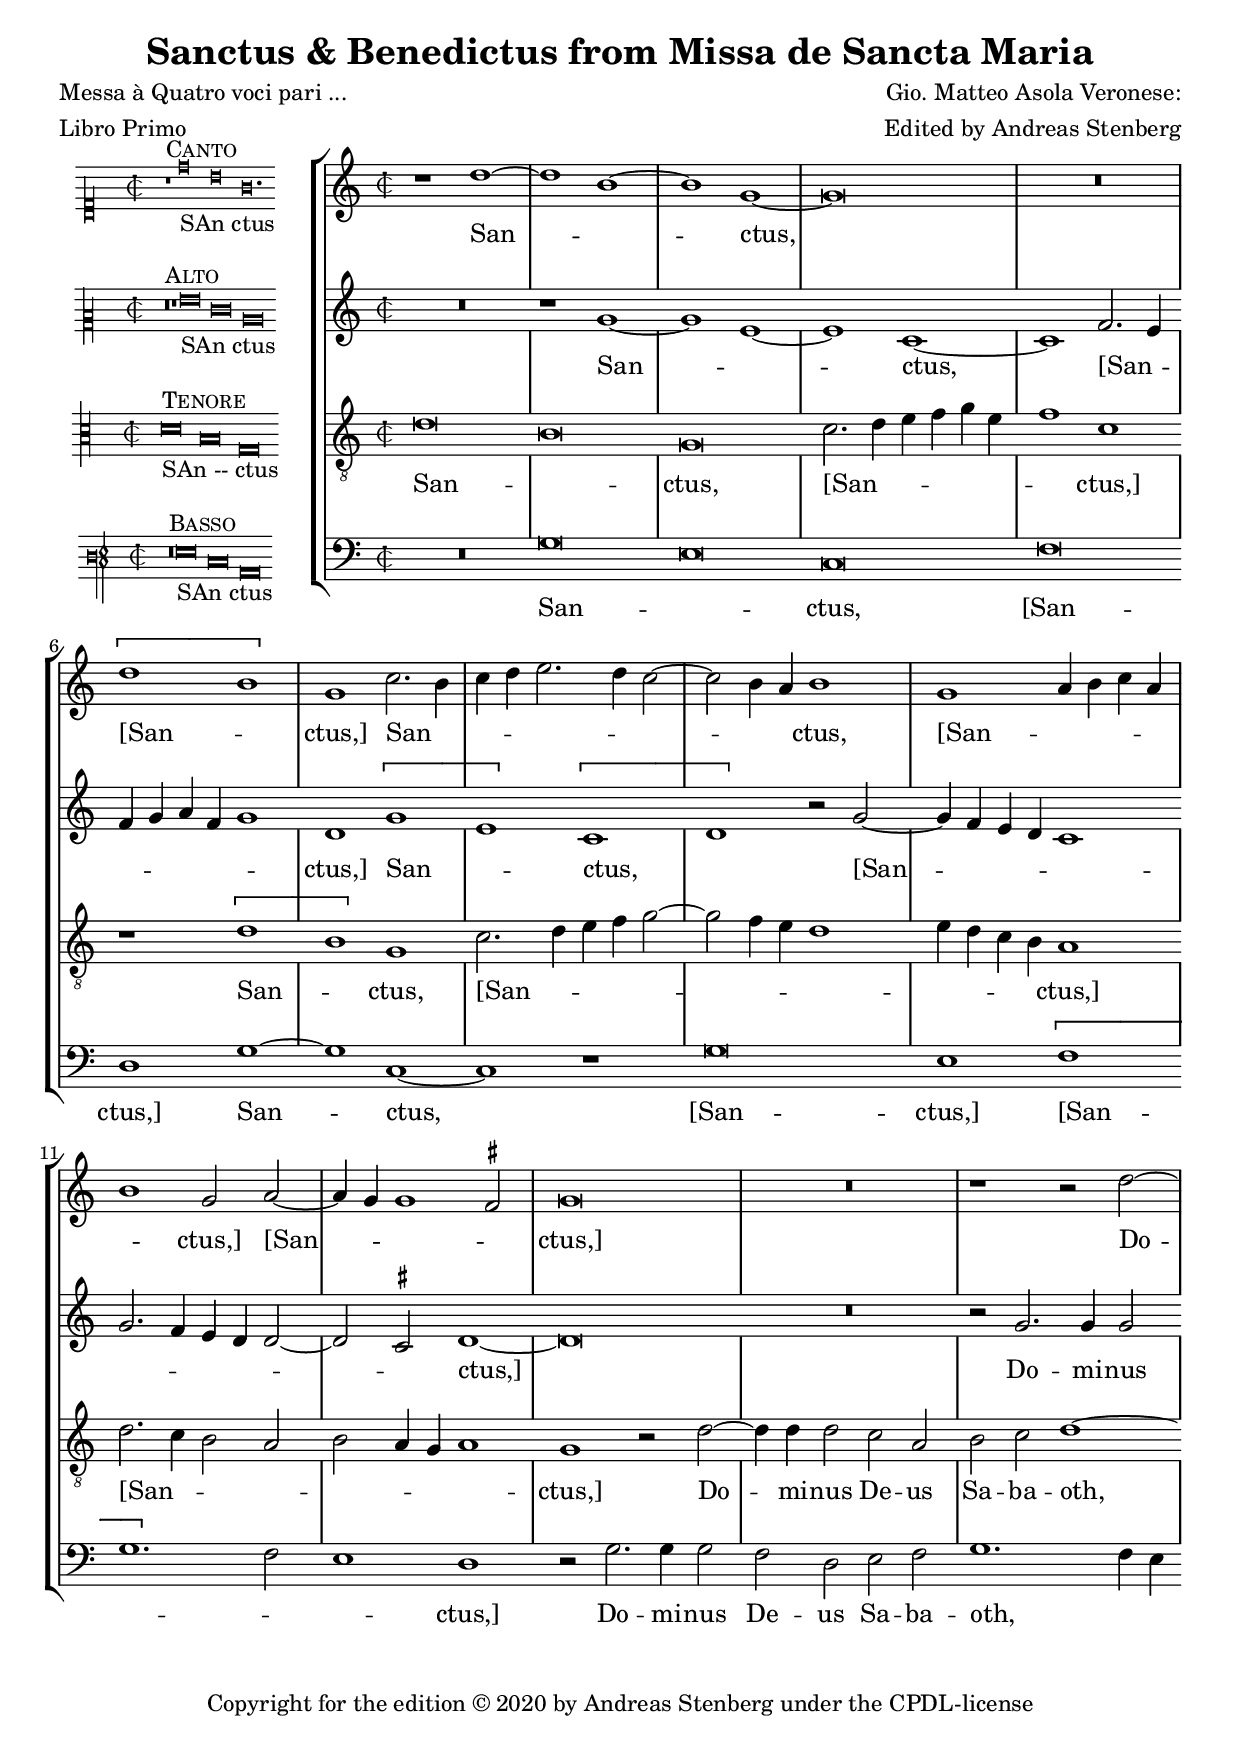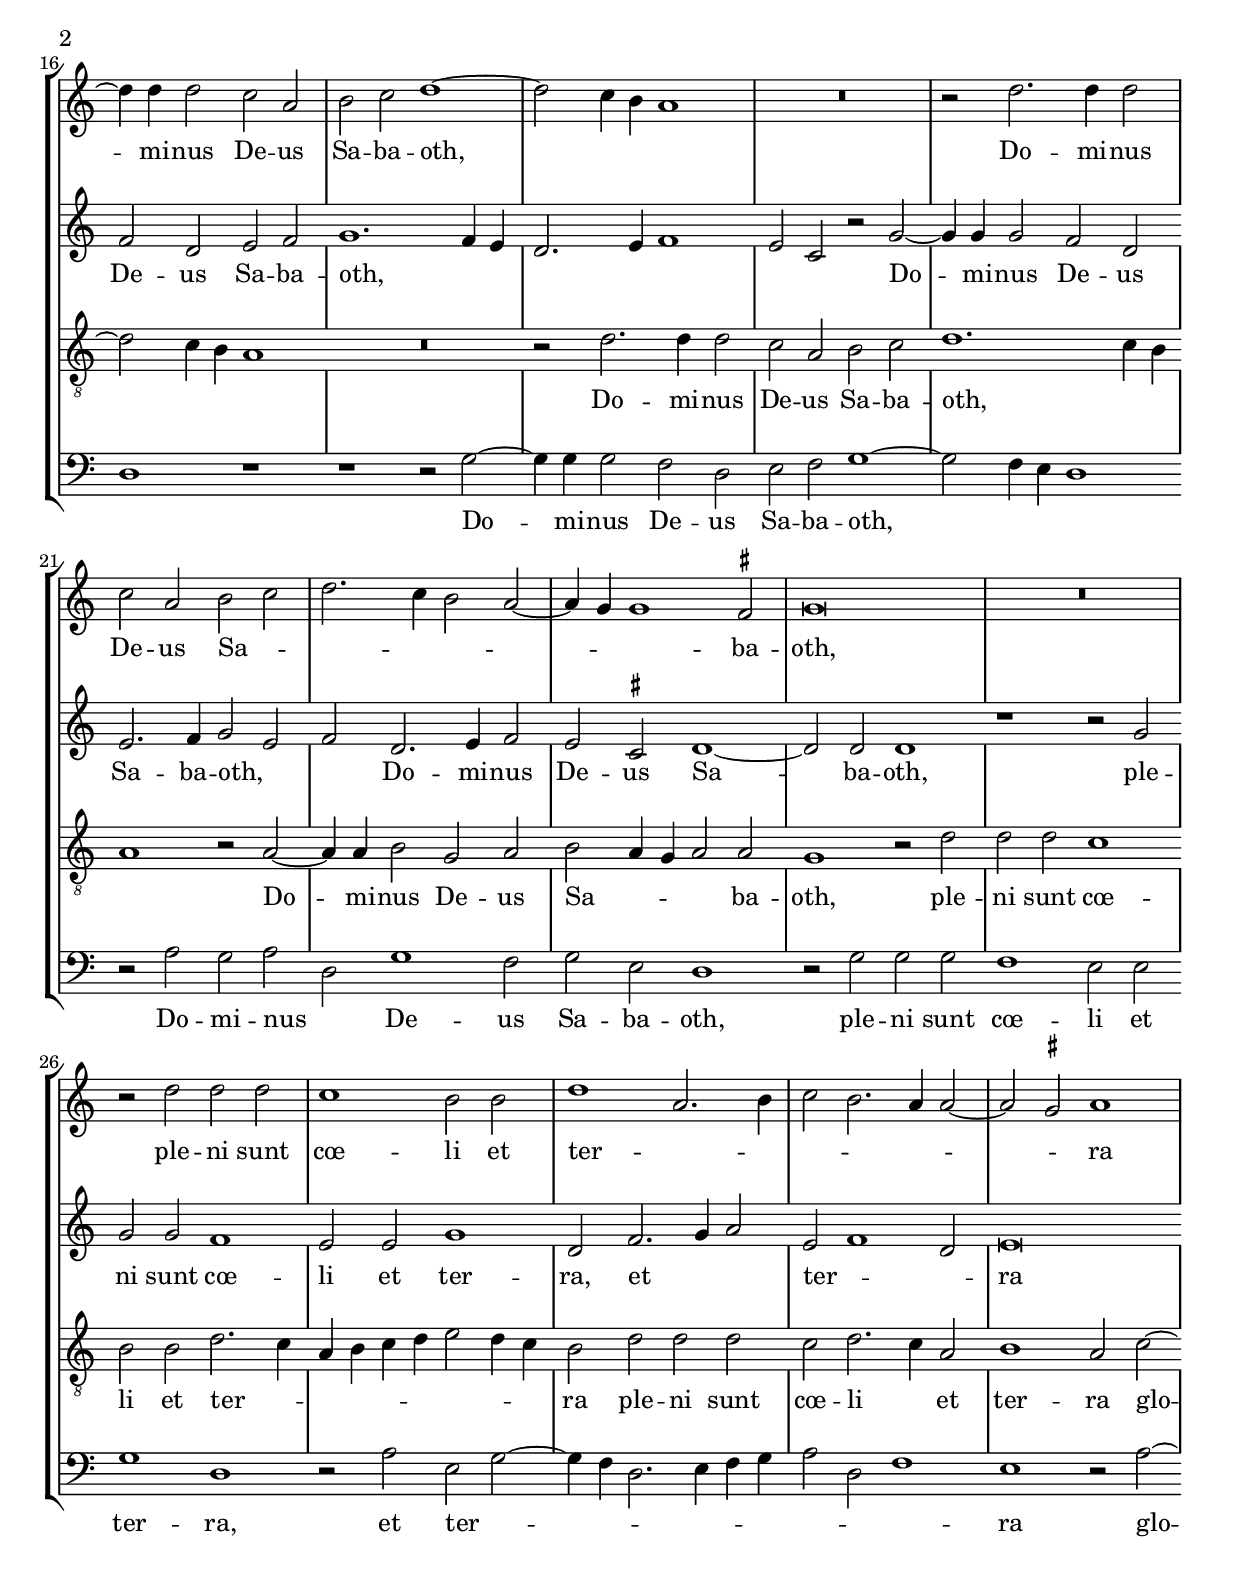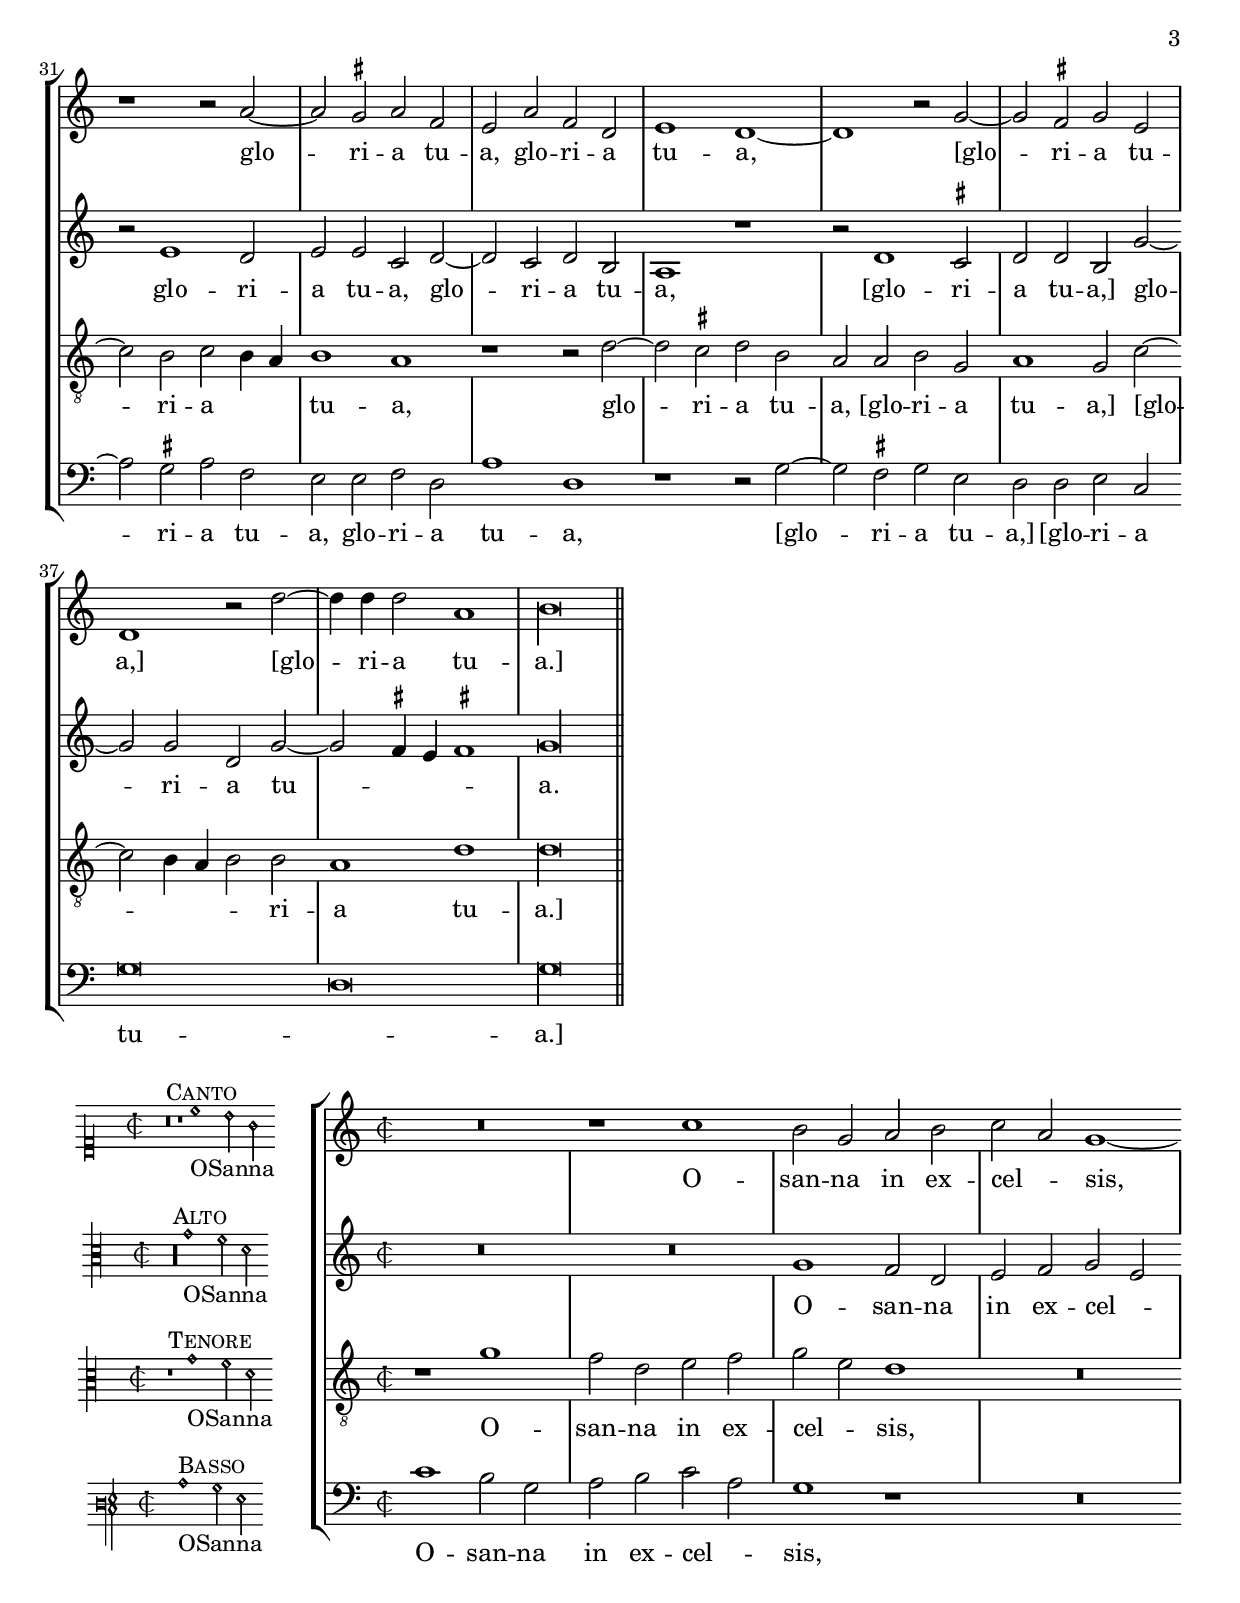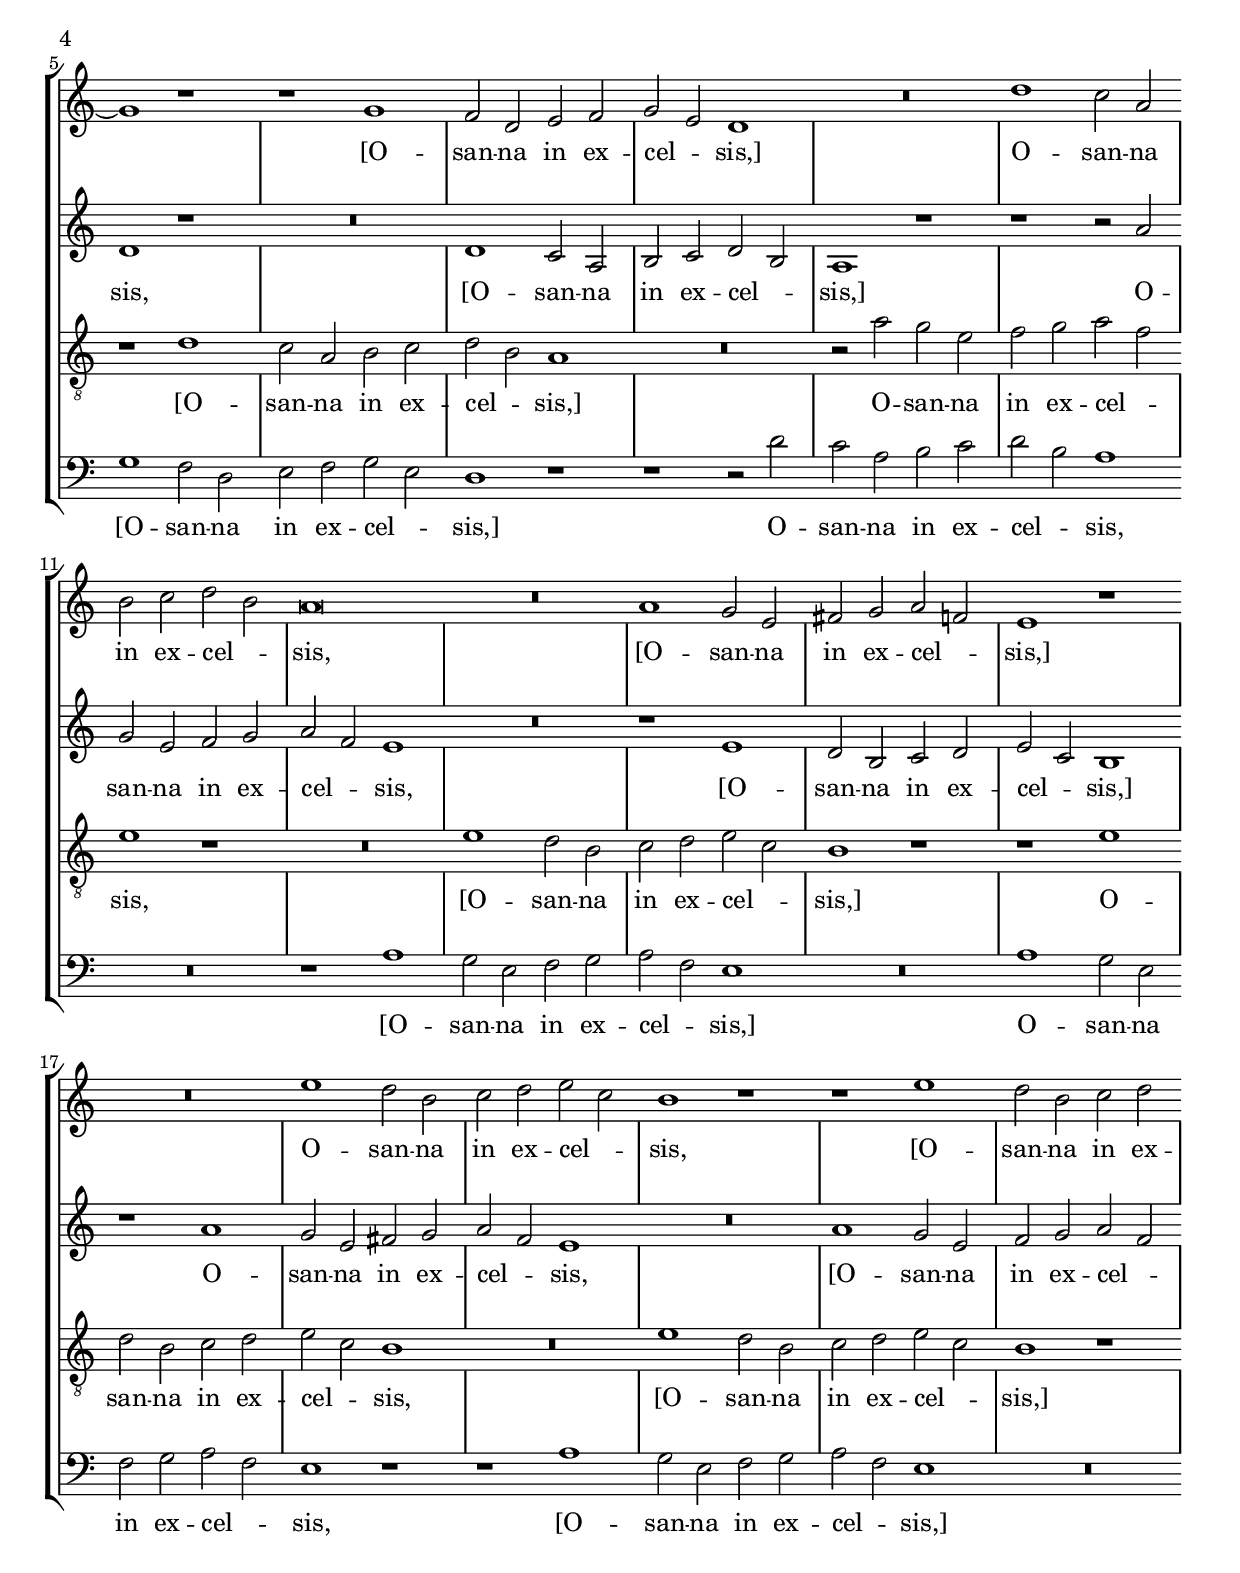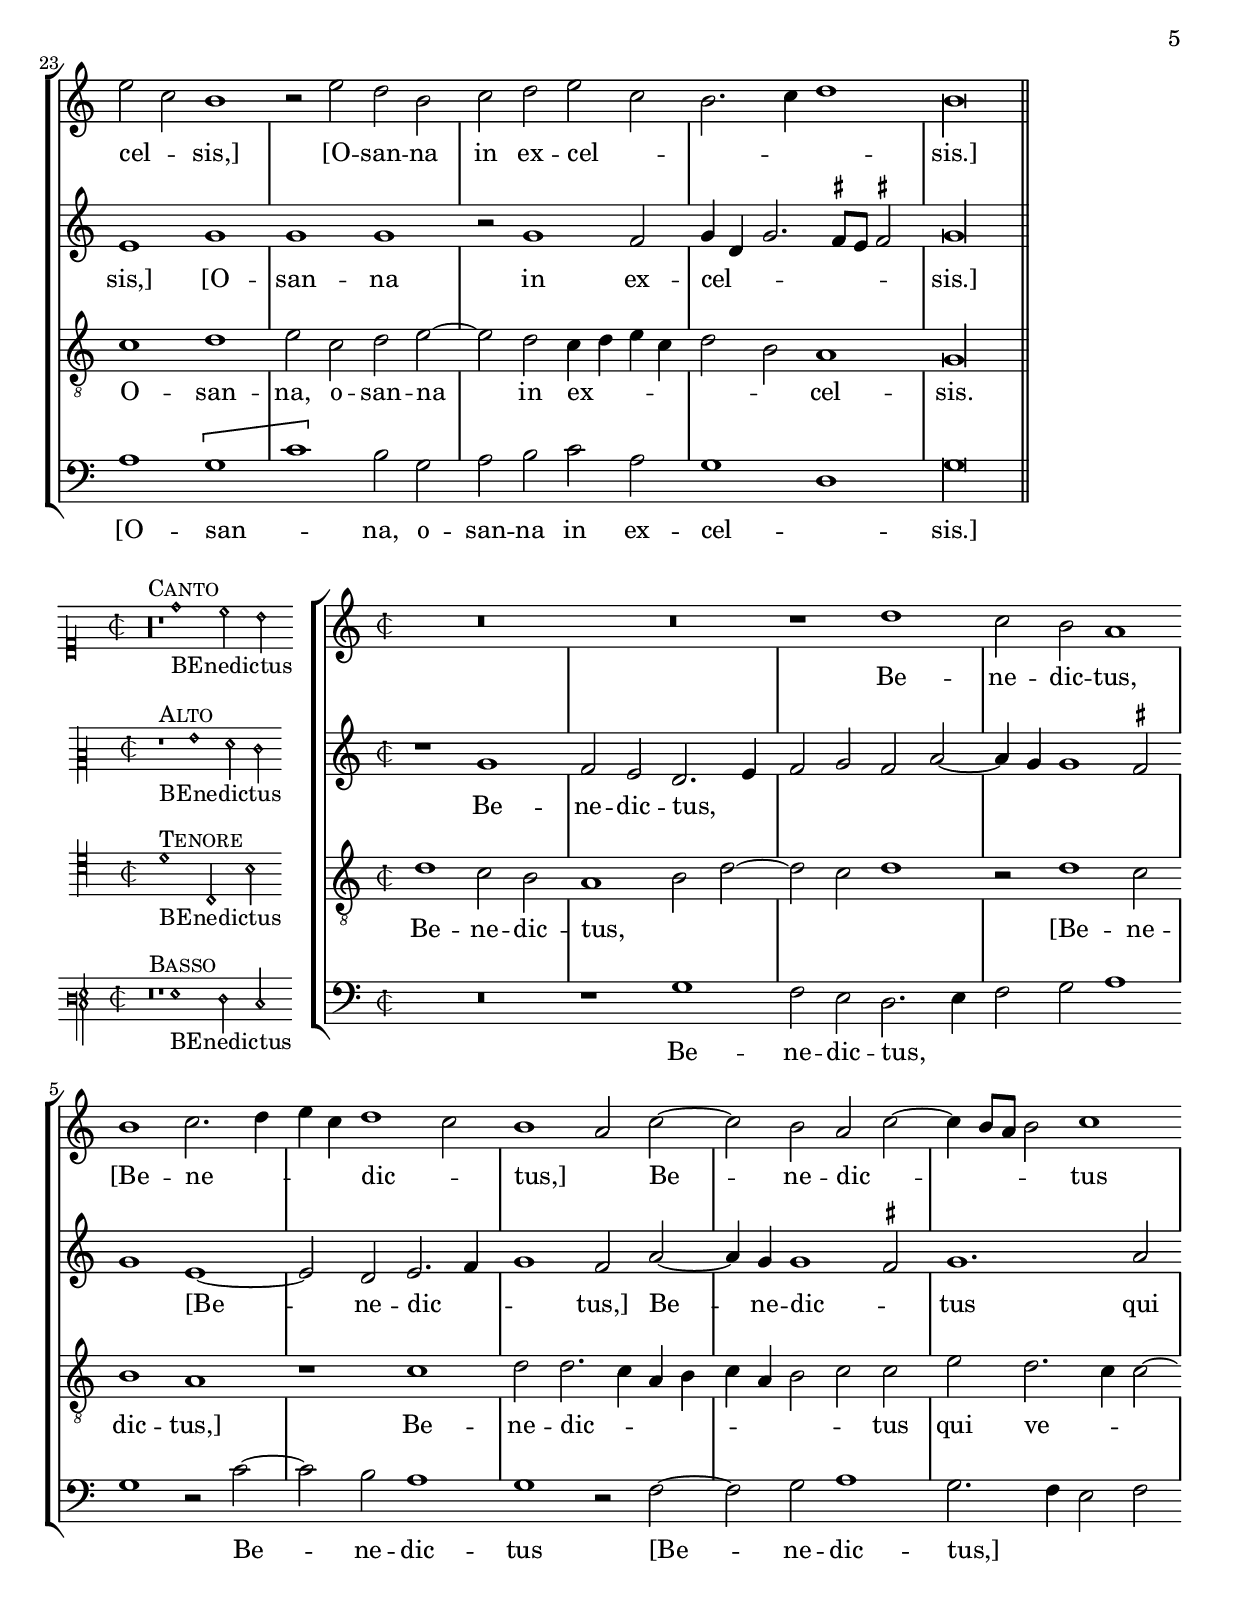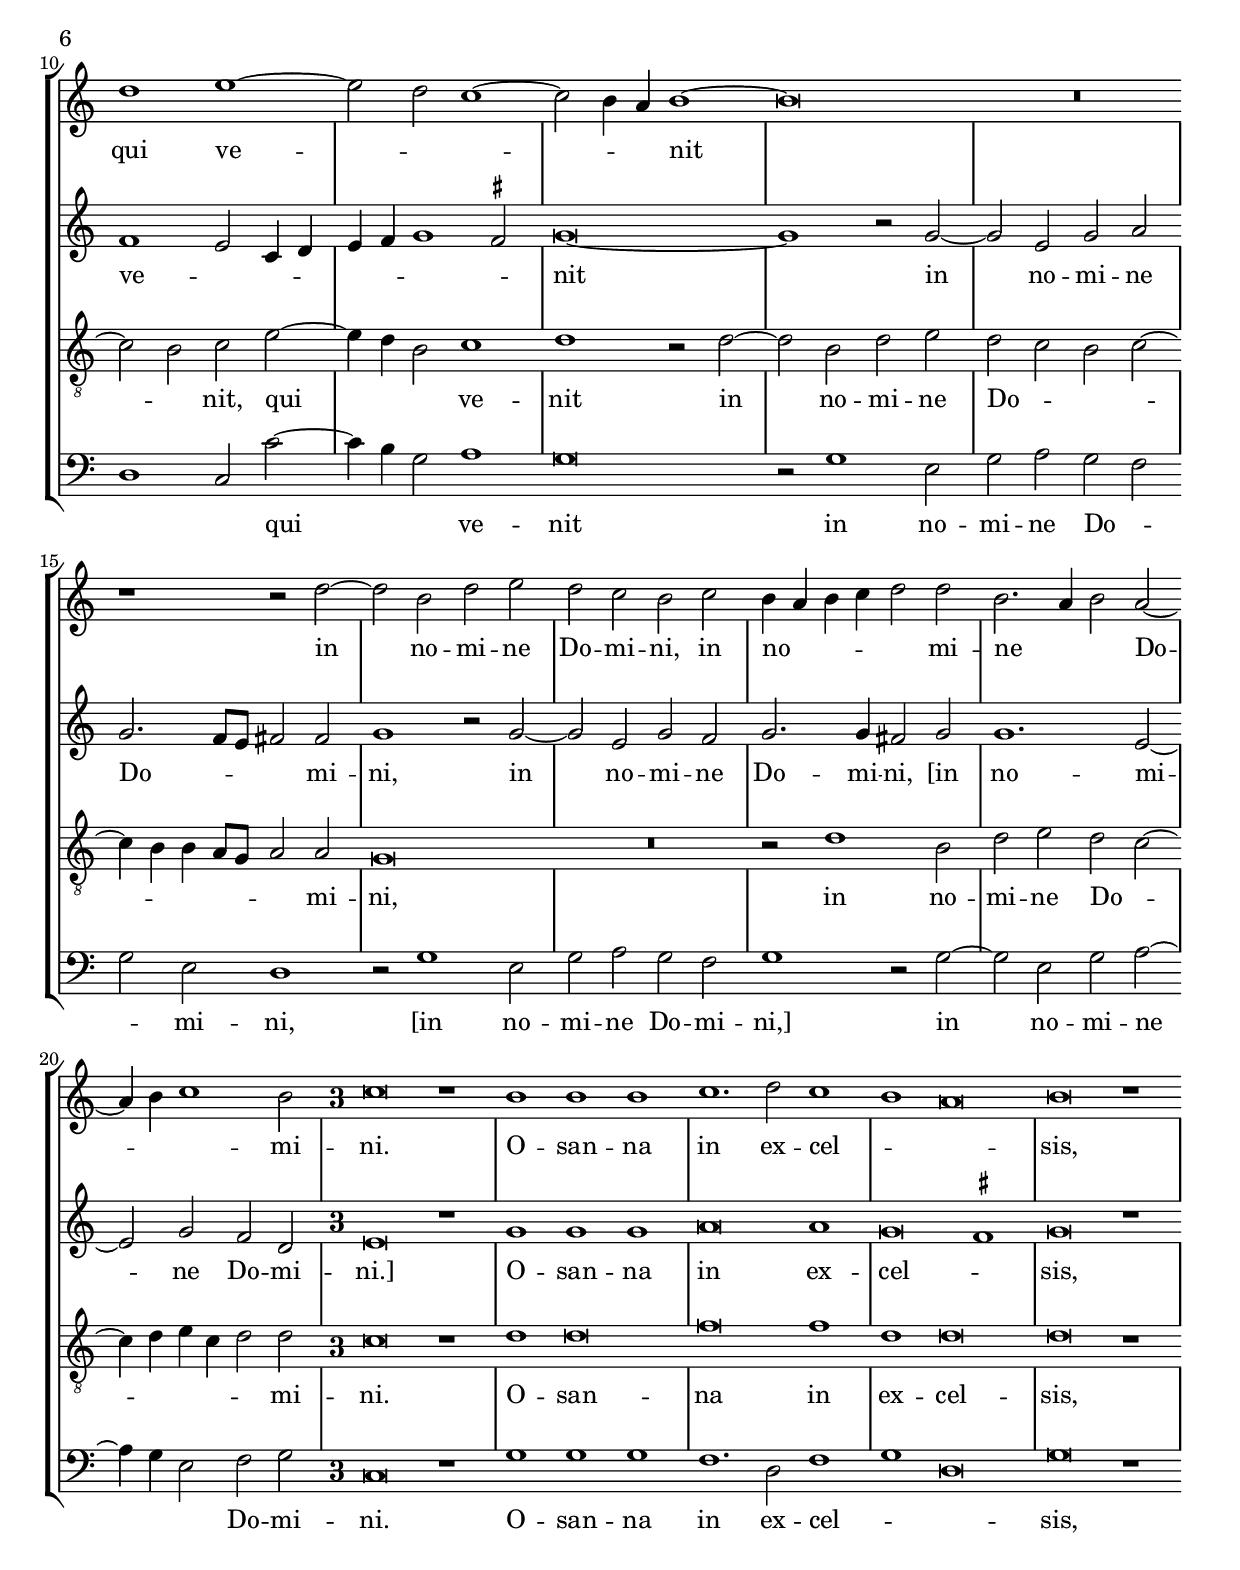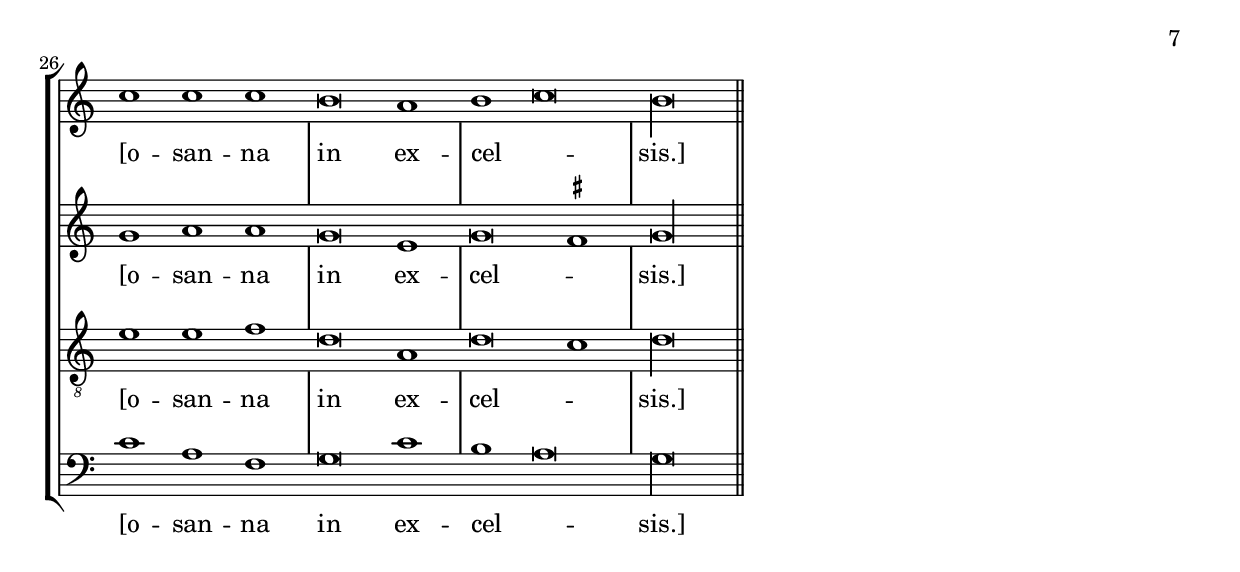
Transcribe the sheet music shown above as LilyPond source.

%%%%%%%%%%%%%%%%%%%%%%%%%%%%%%%%%%%%%%%%%%%%%%%%%%%%%%%%%%%%%%%%%%%%%%%%%%%%%%%%
%%									         %%
%% Copyright of edition © 2020 by Andreas Stenberg using the CPDL-license			  %%
%%										  %%
%% This edition can be fully distributed, duplicated, performed, and recorded 	  %%
%% Any subsequent use of the source files should be under the same thermes	  %%
%%									         %%
%%%%%%%%%%%%%%%%%%%%%%%%%%%%%%%%%%%%%%%%%%%%%%%%%%%%%%%%%%%%%%%%%%%%%%%%%%%%%%%%
\version "2.18.0"
\include "deutsch.ly"
ficta = \once \set suggestAccidentals =##t

%% Comment in or out as needed
\header {
  title = "Sanctus & Benedictus from Missa de Sancta Maria"
  composer = "Gio. Matteo Asola Veronese:"
  poet =  "Messa à Quatro voci pari ..."
  meter = "Libro Primo"
  date = "Venetia 1586"
  arranger = "Edited by Andreas Stenberg"
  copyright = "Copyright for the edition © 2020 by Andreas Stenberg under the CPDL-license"
}

%\chapter "4. Sanctus et Benedictus"
%\section "Sanctus"


global = {
  \override Staff.TimeSignature.style = #'mensural
  \key c \major
}
%% PDF p.31
sopMusic = \relative c'' {

  \set Score.tempoHideNote = ##t
  \tempo 2 = 86
  \time 2/2
  \set Timing.measureLength = #(ly:make-moment 4/2)
%  \override Staff.BarLine.transparent = ##t
  r1 d1~(
  d1 h1~
  h1) g1~
  g\breve
  R\breve
  \[d'1( h1)\]
  g1 c2.( h4
  c4 d4 e2. d4 c2~
  c2 h4 a4) h1
  g1( a4 h4 c4 a4
  h1) g2 a2~(
  a4 g4 				%% end of first line in orig.
  g1 \ficta fis2)
  g\breve
  R\breve
  r1 r2 d'2~
  d4 d4 d2 c2 a2
  h2 c2 d1~(
  d2 c4 h4 a1)
  R\breve
  r2 d2. d4 d2
  c2 a2 h2( c2
  d2. c4 				%% end of second line.
  h2 a2~
  a4 g4 g1) \ficta fis2
  g\breve
  R\breve
  r2 d'2 d2 d2
  c1 h2 h2
  d1( a2. h4
  c2 h2. a4 a2~
  a2 \ficta gis2) a1 %r1					%% end of third line (r1 at end of line propably a typo).
  r1 r2 a2~
  a2 \ficta gis2 a2 f2
  e2 a2 f2 d2
  e1 d1~
  d1 r2 g2~
  g2 \ficta fis2 g2 e2
  d1 r2 d'2~
  d4 d4 d2 a1
  \cadenzaOn
  h\longa
  \revert Staff.BarLine.transparent
  \bar "||"
  \cadenzaOff
}
sopWords = \lyricmode {
  San -- ctus,
  [San -- ctus,]
  San -- ctus,
  [San -- ctus,]
  [San -- ctus,]
  Do -- mi -- nus De -- us Sa -- ba -- oth,
  Do -- mi -- nus De -- us Sa -- ba -- oth,
  ple -- ni sunt cœ -- li et ter -- ra
  glo -- ri -- a tu -- a,
  glo -- ri -- a tu -- a,
  [glo -- ri -- a tu -- a,]
  [glo -- ri -- a tu -- a.]

}
altoMusic = \relative c' {
  \override Staff.BarLine.transparent = ##t
  R\breve
  r1 g'1~(
  g1 e1~
  e1) c1~
  c1 f2.( e4
  f4 g4 a4 f4 g1)
  d1 \[g1(
  e1)\] \[c1(
  d1)\] r2 g2~(
  g4 f4 e4 d4 c1
  g'2. f4 					%% end of first line in orig.
  e4 d4 d2~
  d2 \ficta cis2) d1~
  d\breve
  R\breve
  r2 g2. g4 g2
  f2 d2 e2 f2
  g1.( f4 e4
  d2. e4 f1
  e2 c2) r2 g'2~
  g4 g4 g2 f2 d2				%% end of second line.
  e2. f4 g2( e2
  f2) d2. e4 f2
  e2 \ficta cis2 d1~
  d2 d2 d1
  r1 r2 g2
  g2 g2 f1
  e2 e2 g1
  d2 f2.( g4 a2)					%% end of third line.
  e2( f1 d2)
  e\breve
  r2 e1 d2
  e2 e2 c2 d2~
  d2 c2 d2 h2
  a1 r1
  r2 d1 \ficta cis2
  d2 d2 h2 g'2~
  g2 g2 d2 g2~(
  g2 \ficta fis4 e4  \ficta fis!1)
  g\longa
  \revert Staff.BarLine.transparent
}
%% PDF p.63.
altoWords = \lyricmode {
  San -- ctus,
  [San -- ctus,]
  San -- ctus,
  [San -- ctus,]
  Do -- mi -- nus De -- us Sa -- ba -- oth,
  Do -- mi -- nus De -- us Sa -- ba -- oth,
  Do -- mi -- nus De -- us Sa -- ba -- oth,
  ple -- ni sunt cœ -- li et ter -- ra,
  et ter -- ra
  glo -- ri -- a tu -- a,
  glo -- ri -- a tu -- a,
  [glo -- ri -- a tu -- a,]
  glo -- ri -- a tu -- a.

}
tenorMusic = \relative c' {
  \clef "G_8"
  \override Staff.BarLine.transparent = ##t
  d\breve(
  h\breve)
  g\breve
  c2.( d4 e4 f4 g4 e4
  f1) c1
  r1 \[d1(
  h1)\] g1
  c2.( d4 e4 f4 g2~
  g2 f4 e4 d1
  e4 d4 c4 h4) a1
  d2.( c4 h2 a2						%% end of first line in orig.
  h2 a4 g4 a1)
  g1 r2 d'2~
  d4 d4 d2 c2 a2
  h2 c2 d1~(
  d2 c4 h4 a1)
  R\breve
  r2 d2. d4 d2
  c2 a2 h2 c2
  d1.( c4 h4
  a1) r2 a2~
  a4 a4 h2						%% end of second line
  g2
  a2
  h2( a4 g4 a2) a2
  g1 r2 d'2
  d2 d2 c1
  h2 h2 d2.( c4
  a4 h4 c4 d4 e2 d4 c4)
  h2 d2 d2 d2
  c2 d2.( c4)						%5 end of third line
  a2
  h1 a2 c2~
  c2
  h2 c2( h4 a4)
  h1 a1
  r1 r2 d2~
  d2 \ficta cis2 d2 h2
  a2 a2 h2 g2
  a1 g2 c2~(
  c2 h4 a4 h2) h2
  a1 d1
  \cadenzaOn
  d\longa
  \revert Staff.BarLine.transparent
  \cadenzaOff
}
tenorWords = \lyricmode {
  San -- ctus,
  [San -- ctus,]
  San -- ctus,
  [San -- ctus,]
  [San -- ctus,]
  Do -- mi -- nus De -- us Sa -- ba -- oth,
  Do -- mi -- nus De -- us Sa -- ba -- oth,
  Do -- mi -- nus De -- us Sa -- ba -- oth,
  ple -- ni sunt cœ -- li et ter -- ra
  ple -- ni sunt cœ -- li et ter -- ra
  glo -- ri -- a tu -- a,
  glo -- ri -- a tu -- a,
  [glo -- ri -- a tu -- a,]
  [glo -- ri -- a tu -- a.]

}
bassMusic = \relative c {
  \override Staff.BarLine.transparent = ##t
  R\breve
  g'\breve(
  e\breve)
  c\breve
  f\breve
  d1 g1~
  g1 c,1~
  c1 r1
  g'\breve
  e1 \[f1(
  g1.\] f2
  e1) d1
  r2 g2. g4 g2
  f2 d2 e2 f2				%% end of first line in orig.
  g1.( f4 e4
  d1) r1
  r1 r2 g2~
  g4 g4 g2 f2
  d2
  e2 f2 g1~(
  g2 f4 e4 d1)
  r2 a'2 g2 a2(
  d,2) g1 f2
  g2 e2 d1				%% end of second line.
  r2 g2 g2 g2
  f1 e2 e2
  g1 d1
  r2 a'2 e2( g2~
  g4 f4 d2. e4 f4 g4
  a2 d,2 f1)
  e1 r2 a2~
  a2 \ficta gis2 a2 f2				%% end of third line
  e2 e2 f2 d2
  a'1 d,1
  r1 r2 g2~
  g2 \ficta fis2 g2 e2
  d2 d2 e2 c2
  g'\breve(
  d\breve)
  \cadenzaOn
  g\longa
  \revert Staff.BarLine.transparent
  \cadenzaOff
}
bassWords = \lyricmode {
  San -- ctus,
  [San -- ctus,]
  San -- ctus,
  [San -- ctus,]
  [San -- ctus,]
  Do -- mi -- nus De -- us Sa -- ba -- oth,
  Do -- mi -- nus De -- us Sa -- ba -- oth,
  Do -- mi -- nus De -- us Sa -- ba -- oth,
  ple -- ni sunt cœ -- li et ter -- ra,
  et ter -- ra
  glo -- ri -- a tu -- a,
  glo -- ri -- a tu -- a,
  [glo -- ri -- a tu -- a,]
  [glo -- ri -- a tu -- a.]

}
incipitDiscantus = \markup {
  \score {
    {
      %      \set Staff.instrumentName = #"Tenor "
      \override NoteHead.style = #'petrucci
      \override Rest.style = #'neomensural
      \override Staff.TimeSignature.style = #'mensural
      \cadenzaOn
      \clef "petrucci-c1"
      \key c \major
      \time 2/2

      r1^\markup { \smallCaps"Canto"}
      d''\breve_"SAn ctus"
      h'\breve
      g'\breve.
    }
    \layout {
      \context {
        \Voice
        \remove "Ligature_bracket_engraver"
        \consists "Mensural_ligature_engraver"
      }
      line-width = 4.5\cm
    }
  }
}


incipitAltus = \markup {
  \score {
    {
      %      \set Staff.instrumentName = #"Tenor "
      \override NoteHead.style = #'neomensural
      \override Rest.style = #'neomensural
      \override Staff.TimeSignature.style = #'mensural
      \cadenzaOn
      \clef "petrucci-c2"
      \key c \major
      \time 2/2
      r\breve^\markup \smallCaps"Alto"
      r1 g'\breve _"SAn ctus"
      e'\breve c'\breve
    }
    \layout {
      \context {
        \Voice
        \remove "Ligature_bracket_engraver"
        \consists "Mensural_ligature_engraver"
      }
      line-width = 4.5\cm
    }
  }
}


incipitTenor = \markup {
  \score {
    {
      %      \set Staff.instrumentName = #"Tenor "
      \override NoteHead.style = #'neomensural
      \override Rest.style = #'neomensural
      \override Staff.TimeSignature.style = #'mensural
      \cadenzaOn
      \clef "petrucci-c3"
      \key c \major
      \time 2/2
      d'\breve ^\markup \smallCaps"Tenore" _"SAn -- ctus"
      h\breve
      g\breve
    }
    \layout {
      \context {
        \Voice
        \remove "Ligature_bracket_engraver"
        \consists "Mensural_ligature_engraver"
      }
      line-width = 5.0\cm
    }
  }
}
#(append! supported-clefs '(("mensural-f3" . ("clefs.mensural.f" 0 0))))

incipitBassus = \markup {
  \score {
    {
      %      \set Staff.instrumentName = #"Tenor "
      \override NoteHead.style = #'neomensural
      \override Rest.style = #'neomensural
      \override Staff.TimeSignature.style = #'mensural
      \cadenzaOn
      \clef "petrucci-f3"
      \key c \major
      \time 2/2
      r\breve^\markup \smallCaps"Basso"
      g\breve_"SAn ctus"
      e\breve
      c\breve
    }
    \layout {
      \context {
        \Voice
        \remove "Ligature_bracket_engraver"
        \consists "Mensural_ligature_engraver"
      }
      line-width = 4.5\cm
    }
  }
}


\score {
  <<
    \new StaffGroup \with {
      \override VerticalAxisGroup.staff-staff-spacing = #'((basic-distance . 12))
    } <<
      \new Staff = treble <<
        \set Staff.instrumentName = \incipitDiscantus
        \new Voice = "sopranos" {
          \set  Staff.midiInstrument ="choir aahs"
          %	\voiceOne
          << \global \sopMusic >>
        }
      >>
      \new Lyrics = sopranos { s1 }

      \new Staff = "medius" <<
        \set Staff.instrumentName = \incipitAltus

        \new Voice = "altos" {
          %	\voiceTwo
          \set  Staff.midiInstrument ="choir aahs"
          << \global \altoMusic >>
        }
      >>

      \new Lyrics = "altos" { s1 }
      \new Staff = tenors <<
        \set Staff.instrumentName = \incipitTenor

        \clef "treble"
        \new Voice = "tenors" {
          \set  Staff.midiInstrument ="choir aahs"
          %	\voiceOne
          << \global \tenorMusic >>
        }
      >>
      \new Lyrics = "tenors" { s1 }

      \new Staff ="basses" {
        \set Staff.instrumentName = \incipitBassus

        \new Voice = "basses" {
          \set  Staff.midiInstrument ="choir aahs"
          \clef "bass"
          %	\voiceTwo
          << \global \bassMusic >>
        }
      }
    >>
    \new Lyrics = basses { s1 }

    \context Lyrics = sopranos \lyricsto sopranos \sopWords
    \context Lyrics = altos \lyricsto altos \altoWords
    \context Lyrics = tenors \lyricsto tenors \tenorWords
    \context Lyrics = basses \lyricsto basses \bassWords
  >>
  \layout {
    \context {
      \Score
      % no bars in staves
      %      \override BarLine.transparent = ##t

    }
    % the next three instructions keep the lyrics between the bar lines
    \context {
      \Lyrics
      \consists "Bar_engraver"
      \override BarLine.transparent = ##t
    }
    \context {
      \StaffGroup
      \consists "Separating_line_group_engraver"
    }
    \context {
      \Voice
      % no slurs
      \override Slur.transparent = ##t
      % Comment in the below "\remove" command to allow line
      % breaking also at those barlines where a note overlaps
      % into the next bar.  The command is commented out in this
      % short example score, but especially for large scores, you
      % will typically yield better line breaking and thus improve
      % overall spacing if you comment in the following command.
      %\remove "Forbid_line_break_engraver"
    }
    indent = 4.5\cm
  }

}
%% OSANNA
%\chapter "1. Kyrie"
%\section "Osanna"

globalII= {
  \override Staff.TimeSignature.style = #'mensural
  \key c \major
}
%% PDF p.31.
sopMusicII= \relative c'' {

  \set Score.tempoHideNote = ##t
  \tempo 2 = 86
  \time 2/2
  \set Timing.measureLength = #(ly:make-moment 4/2)
  \override Staff.BarLine.transparent = ##t
  R\breve
  r1 c1
  h2 g2 a2 h2
  c2( a2) g1~
  g1 r1
  r1 g1
  f2 d2 e2 f2
  g2( e2) d1
  R\breve				%% end of first line in orig.
  d'1 c2 a2
  h2 c2 d2( h2)
  a\breve
  R\breve
  a1 g2 e2
  fis2 g2 a2( f2)
  e1 r1
  R\breve
  e'1 d2 h2
  c2 d2 				%% end of second line.
  e2( c2)
  h1 r1
  r1 e1
  d2 h2 c2 d2
  e2( c2) h1
  r2 e2 d2 h2
  c2 d2 e2( c2
  h2. c4 d1)
  \cadenzaOn
  h\longa
  \revert Staff.BarLine.transparent
  \bar "||"
  \cadenzaOff
}
sopWordsII = \lyricmode {
  O -- san -- na in ex -- cel -- sis,
  [O -- san -- na in ex -- cel -- sis,]
  O -- san -- na in ex -- cel -- sis,
  [O -- san -- na in ex -- cel -- sis,]
  O -- san -- na in ex -- cel -- sis,
  [O -- san -- na in ex -- cel -- sis,]
  [O -- san -- na in ex -- cel -- sis.]
}
%% PDF p.63
altoMusicII= \relative c' {
  \override Staff.BarLine.transparent = ##t
  R\breve*2
  g'1 f2 d2
  e2 f2 g2( e2)
  d1 r1
  R\breve
  d1 c2 a2 		%% Emenda. This measure is e1 c2 a2 in orig.
  h2 c2 d2( h2)
  a1 r1
  r1 r2 a'2
  g2 e2 f2 g2				%% end of first line in orig.
  a2( f2) e1
  R\breve
  r1 e1
  d2 h2 c2 d2
  e2( c2) h1
  r1 a'1
  g2 e2 fis2 g2
  a2( f2) e1
  R\breve
  a1 g2 e2
  f2 g2 a2( f2)
  e1					%% end of second line.
  g1
  g1 g1
  r2 g1 f2
  g4( d4 g2. \ficta fis8 e8 \ficta fis!2)
  \cadenzaOn
  g\longa
  \revert Staff.BarLine.transparent
  \cadenzaOff
}
altoWordsII = \lyricmode {
  O -- san -- na in ex -- cel -- sis,
  [O -- san -- na in ex -- cel -- sis,]
  O -- san -- na in ex -- cel -- sis,
  [O -- san -- na in ex -- cel -- sis,]
  O -- san -- na in ex -- cel -- sis,
  [O -- san -- na in ex -- cel -- sis,]
  [O -- san -- na in ex -- cel -- sis.]
}
%% PDF p.95.
tenorMusicII= \relative c' {
  \clef "G_8"
  \override Staff.BarLine.transparent = ##t
  r1 g'1
  f2 d2 e2 f2
  g2( e2) d1
  R\breve
  r1 d1
  c2 a2 h2 c2
  d2( h2) a1
  R\breve
  r2 a'2 g2 e2
  f2 g2 a2( f2)
  e1 r1
  R\breve			%% end of first line in orig.
  e1 d2 h2
  c2 d2 e2( c2)
  h1 r1
  r1 e1
  d2 h2 c2 d2
  e2( c2) h1
  R\breve
  e1 d2 h2
  c2 d2 e2( c2)
  h1 r1
  c1 d1
  e2 c2  d2 e2~
  e2 d2 			%% end of second line.
  c4( d4 e4 c4
  d2 h2) a1
  \cadenzaOn
  g\longa
  \revert Staff.BarLine.transparent
  \cadenzaOff
}
tenorWordsII = \lyricmode {
  O -- san -- na in ex -- cel -- sis,
  [O -- san -- na in ex -- cel -- sis,]
  O -- san -- na in ex -- cel -- sis,
  [O -- san -- na in ex -- cel -- sis,]
  O -- san -- na in ex -- cel -- sis,
  [O -- san -- na in ex -- cel -- sis,]
  O -- san -- na, o -- san -- na in ex -- cel -- sis.
}
%% PDF p. 127
bassMusicII= \relative c {
  \override Staff.BarLine.transparent = ##t
  c'1 h2 g2
  a2 h2 c2( a2)
  g1 r1
  R\breve
  g1 f2 d2
  e2 f2 g2( e2)
  d1 r1
  r1 r2 d'2			%% end of first line in orig.
  c2 a2 h2 c2
  d2( h2) a1
  R\breve
  r1 a1
  g2 e2 f2 g2
  a2( f2) e1
  R\breve
  a1 g2 e2
  f2 g2 a2( f2)			%% end of second line
  e1 r1
  r1 a1
  g2 e2 f2 g2
  a2( f2) e1
  R\breve
  a1 \[g1(
  c1)\] h2 g2
  a2 h2 c2 a2
  g1( d1)
  \cadenzaOn
  g\longa			%% Emenda. This bar in orig. is a\longa.
  \revert Staff.BarLine.transparent
  \cadenzaOff
}
bassWordsII = \lyricmode {
  O -- san -- na in ex -- cel -- sis,
  [O -- san -- na in ex -- cel -- sis,]
  O -- san -- na in ex -- cel -- sis,
  [O -- san -- na in ex -- cel -- sis,]
  O -- san -- na in ex -- cel -- sis,
  [O -- san -- na in ex -- cel -- sis,]
  [O -- san -- na, o -- san -- na in ex -- cel -- sis.]
}
incipitDiscantus = \markup {
  \score {
    {
      %      \set Staff.instrumentName = #"Tenor "
      \override NoteHead.style = #'neomensural
      \override Rest.style = #'neomensural
      \override Staff.TimeSignature.style = #'mensural
      \cadenzaOn
      \clef "petrucci-c1"
      \key c \major
      \time 2/2

      r\breve ^\markup { \smallCaps"Canto"}
      r1
      c''1_"OSanna"
      h'2 g'2
    }
    \layout {
      \context {
        \Voice
        \remove "Ligature_bracket_engraver"
        \consists "Mensural_ligature_engraver"
      }
      line-width = 4.5\cm
    }
  }
}


incipitAltus = \markup {
  \score {
    {
      %      \set Staff.instrumentName = #"Tenor "
      \override NoteHead.style = #'neomensural
      \override Rest.style = #'neomensural
      \override Staff.TimeSignature.style = #'mensural
      \cadenzaOn
      \clef "petrucci-c3"
      \key c \major
      \time 2/2
      r\longa^\markup \smallCaps"Alto"
      g'1_"OSanna"
      f'2 d'
    }
    \layout {
      \context {
        \Voice
        \remove "Ligature_bracket_engraver"
        \consists "Mensural_ligature_engraver"
      }
      line-width = 4.5\cm
    }
  }
}


incipitTenor = \markup {
  \score {
    {
      %      \set Staff.instrumentName = #"Tenor "
      \override NoteHead.style = #'neomensural
      \override Rest.style = #'neomensural
      \override Staff.TimeSignature.style = #'mensural
      \cadenzaOn
      \clef "petrucci-c3"
      \key c \major
      \time 2/2
      r1 ^\markup \smallCaps"Tenore"
      g'1_"OSanna"
      f'2 d'2
    }
    \layout {
      \context {
        \Voice
        \remove "Ligature_bracket_engraver"
        \consists "Mensural_ligature_engraver"
      }
      line-width = 5.0\cm
    }
  }
}
#(append! supported-clefs '(("mensural-f3" . ("clefs.mensural.f" 0 0))))

incipitBassus = \markup {
  \score {
    {
      %      \set Staff.instrumentName = #"Tenor "
      \override NoteHead.style = #'neomensural
      \override Rest.style = #'neomensural
      \override Staff.TimeSignature.style = #'mensural
      \cadenzaOn
      \clef "petrucci-f3"
      \key c \major
      \time 2/2
      c'1^\markup \smallCaps"Basso"_"OSanna"
      h2 g2
    }
    \layout {
      \context {
        \Voice
        \remove "Ligature_bracket_engraver"
        \consists "Mensural_ligature_engraver"
      }
      line-width = 4.5\cm
    }
  }
}


\score {
  <<
    \new StaffGroup \with {
      \override VerticalAxisGroup.staff-staff-spacing = #'((basic-distance . 12))
    } <<
      \new Staff = treble <<
        \set Staff.instrumentName = \incipitDiscantus
        \new Voice = "sopranos" {
          \set  Staff.midiInstrument ="choir aahs"
          %	\voiceOne
          << \globalII\sopMusicII>>
        }
      >>
      \new Lyrics = sopranos { s1 }

      \new Staff = "medius" <<
        \set Staff.instrumentName = \incipitAltus

        \new Voice = "altos" {
          %	\voiceTwo
          \set  Staff.midiInstrument ="choir aahs"
          << \globalII\altoMusicII>>
        }
      >>

      \new Lyrics = "altos" { s1 }
      \new Staff = tenors <<
        \set Staff.instrumentName = \incipitTenor

        \clef "treble"
        \new Voice = "tenors" {
          \set  Staff.midiInstrument ="choir aahs"
          %	\voiceOne
          << \globalII\tenorMusicII>>
        }
      >>
      \new Lyrics = "tenors" { s1 }

      \new Staff ="basses" {
        \set Staff.instrumentName = \incipitBassus

        \new Voice = "basses" {
          \set  Staff.midiInstrument ="choir aahs"
          \clef "bass"
          %	\voiceTwo
          << \globalII\bassMusicII>>
        }
      }
    >>
    \new Lyrics = basses { s1 }

    \context Lyrics = sopranos \lyricsto sopranos \sopWordsII
    \context Lyrics = altos \lyricsto altos \altoWordsII
    \context Lyrics = tenors \lyricsto tenors \tenorWordsII
    \context Lyrics = basses \lyricsto basses \bassWordsII
  >>
  \layout {
    \context {
      \Score
      % no bars in staves
      %      \override BarLine.transparent = ##t

    }
    % the next three instructions keep the lyrics between the bar lines
    \context {
      \Lyrics
      \consists "Bar_engraver"
      \override BarLine.transparent = ##t
    }
    \context {
      \StaffGroup
      \consists "Separating_line_group_engraver"
    }
    \context {
      \Voice
      % no slurs
      \override Slur.transparent = ##t
      % Comment in the below "\remove" command to allow line
      % breaking also at those barlines where a note overlaps
      % into the next bar.  The command is commented out in this
      % short example score, but especially for large scores, you
      % will typically yield better line breaking and thus improve
      % overall spacing if you comment in the following command.
      %\remove "Forbid_line_break_engraver"
    }
    indent = 4.5\cm
  }

}
%%Benedictus
%\chapter "1. Kyrie"
%\section "Benedictus"

globalIII = {
  \override Staff.TimeSignature.style = #'mensural
  \key c \major
}
%% PDF p. 31-32
sopMusicIII = \relative c'' {

  \set Score.tempoHideNote = ##t
  \tempo 2 = 86
  \time 2/2
  \set Timing.measureLength = #(ly:make-moment 4/2)
  \override Staff.BarLine.transparent = ##t
  R\breve*2
  r1 d1
  c2  h2 a1
  h1 c2.( d4
  e4 c4) d1( c2)
  h1( a2) c2~
  c2 h2 a2( c2~
  c4 h8 a8 h2) c1
  d1					%% end of first line in orig. (last on first page).
  e1~(
  e2 d2 c1~
  c2 h4 a4) h1~
  h\breve
  R\breve
  r1 r2 d2~
  d2 h2 d2 e2
  d2 c2 h2 c2
  h4( a4 h4 c4 d2) d2
  h2.( a4 h2) a2~(
  a4 h4 c1) h2				%% end of second line (first on second page).
  \override Staff.TimeSignature.style = #'single-digit
  \time 3/1
  \tempo \breve. = 43
  c\breve r1
  h1 h1 h1
  c1. d2 c1(
  h1 a\breve)
  h\breve r1
  c1 c1 c1
  h\breve a1
  h1( c\breve)
  \cadenzaOn
  h\longa
  \revert Staff.BarLine.transparent
  \bar "||"
  \cadenzaOff
}
sopWordsIII = \lyricmode {
  Be -- ne -- dic -- tus,
  [Be -- ne -- dic -- tus,]
  Be -- ne -- dic -- tus
  qui ve -- nit in no -- mi -- ne Do -- mi -- ni,
  in no -- mi -- ne Do -- mi -- ni.
  O -- san -- na in ex -- cel -- sis,
  [o -- san -- na in ex -- cel -- sis.]
}
%% PDF p. 63-64.
altoMusicIII = \relative c' {
  \override Staff.BarLine.transparent = ##t
  r1 g'1
  f2 e2 d2.( e4
  f2 g2 f2 a2~
  a4 g4 g1 \ficta fis2
  g1) e1~
  e2 d2 e2.( f4
  g1) f2 a2~
  a4 g4 g1( \ficta fis2)
  g1. a2					%% end of first line (and first page) in orig.
  f1( e2 c4 d4
  e4 f4 g1 \ficta fis2)
  g\breve~
  g1 r2 g2~
  g2 e2 g2 a2
  g2.( f8 e8 fis2) fis2
  g1 r2 g2~
  g2 e2 g2 f2
  g2. g4 fis2 g2				%% end of second line.
  g1. e2~
  e2 g2 f2 d2
  \override Staff.TimeSignature.style = #'single-digit
  \time 3/1
  e\breve r1
  g1 g1 g1
  a\breve a1
  g\breve( \ficta fis1)
  g\breve r1
  g1 a1 a1
  g\breve e1
  g\breve( \ficta fis1)
  \cadenzaOn
  g\longa
  \revert Staff.BarLine.transparent
  \cadenzaOff
}
altoWords = \lyricmode {
  Be -- ne -- dic -- tus,
  [Be -- ne -- dic -- tus,]
  Be -- ne -- dic -- tus
  qui ve -- nit in no -- mi -- ne Do -- mi -- ni,
  in no -- mi -- ne Do -- mi -- ni,
  [in no -- mi -- ne Do -- mi -- ni.]
  O -- san -- na in ex -- cel -- sis,
  [o -- san -- na in ex -- cel -- sis.]
}
%% PDF p.95.
tenorMusicIII = \relative c' {
  \clef "G_8"
  \override Staff.BarLine.transparent = ##t
  d1 c2 h2
  a1( h2 d2~
  d2 c2 d1)
  r2 d1 c2
  h1 a1
  r1 c1
  d2 d2.(  c4 a4 h4			%% end of first line in orig.
  c4 a4 h2 c2) c2
  e2 d2.( c4 c2~
  c2 h2) c2 e2~(
  e4 d4 h2) c1
  d1 r2 d2~
  d2 h2 d2 e2
  d2( c2 h2 c2~
  c4 h4 h4 a8 g8 a2) a2			%% end of second line (last on first page.)
  g\breve
  R\breve
  r2 d'1 h2
  d2 e2 d2( c2~
  c4 d4 e4 c4 d2) d2
  \override Staff.TimeSignature.style = #'single-digit
  \time 3/1
  c\breve r1
  d1 d\breve
  f\breve f1
  d1 d\breve
  d\breve r1
  e1 e1 f1
  d\breve a1
  d\breve( c1)
  \cadenzaOn
  d\longa
  \revert Staff.BarLine.transparent
  \cadenzaOff
}
tenorWordsIII = \lyricmode {
  Be -- ne -- dic -- tus,
  [Be -- ne -- dic -- tus,]
  Be -- ne -- dic -- tus
  qui ve -- nit,
  qui ve -- nit in no -- mi -- ne Do -- mi -- ni,
  in no -- mi -- ne Do -- mi -- ni.
  O -- san -- na in ex -- cel -- sis,
  [o -- san -- na in ex -- cel -- sis.]
}
%% PDF p. 127-128.
bassMusicIII = \relative c {
  \override Staff.BarLine.transparent = ##t
  R\breve
  r1 g'1
  f2 e2 d2.( e4
  f2 g2 a1
  g1) r2 c2~
  c2 h2 a1
  g1 r2 f2~
  f2 g2 a1
  g2.( f4 e2 f2
  d1				%% end of first line in orig. (last on first page).
  c2) c'2~(
  c4 h4 g2) a1
  g\breve
  r2 g1 e2
  g2 a2 g2( f2
  g2) e2 d1
  r2 g1 e2
  g2 a2 g2 f2
  g1 r2 g2~
  g2 e2				%% end of second line (first on second page).
  g2 a2~(
  a4 g4 e2) f2 g2
  \override Staff.TimeSignature.style = #'single-digit
  \time 3/1
  c,\breve r1
  g'1 g1 g1
  f1. d2 f1(
  g1 d\breve)
  g\breve r1
  c1 a1 f1
  g\breve c1
  h1( a\breve)
  \cadenzaOn
  g\longa
  \revert Staff.BarLine.transparent
  \cadenzaOff
}
bassWordsIII = \lyricmode {
  Be -- ne -- dic -- tus,
  Be -- ne -- dic -- tus
  [Be -- ne -- dic -- tus,]
  qui ve -- nit in no -- mi -- ne Do -- mi -- ni,
  [in no -- mi -- ne Do -- mi -- ni,]
  in no -- mi -- ne Do -- mi -- ni.
  O -- san -- na in ex -- cel -- sis,
  [o -- san -- na in ex -- cel -- sis.]
}
incipitDiscantus = \markup {
  \score {
    {
      %      \set Staff.instrumentName = #"Tenor "
      \override NoteHead.style = #'neomensural
      \override Rest.style = #'neomensural
      \override Staff.TimeSignature.style = #'mensural
      \cadenzaOn
      \clef "petrucci-c1"
      \key c \major
      \time 2/2

      r\longa ^\markup { \smallCaps"Canto"}
      r1 d''1_"BEnedictus"
      c''2 h'2
    }
    \layout {
      \context {
        \Voice
        \remove "Ligature_bracket_engraver"
        \consists "Mensural_ligature_engraver"
      }
      line-width = 4.5\cm
    }
  }
}


incipitAltus = \markup {
  \score {
    {
      %      \set Staff.instrumentName = #"Tenor "
      \override NoteHead.style = #'neomensural
      \override Rest.style = #'neomensural
      \override Staff.TimeSignature.style = #'mensural
      \cadenzaOn
      \clef "petrucci-c2"
      \key c \major
      \time 2/2
      r1^\markup \smallCaps"Alto"
      _"BEnedictus"
      g'1 f'2 e'2
    }
    \layout {
      \context {
        \Voice
        \remove "Ligature_bracket_engraver"
        \consists "Mensural_ligature_engraver"
      }
      line-width = 4.5\cm
    }
  }
}


incipitTenor = \markup {
  \score {
    {
      %      \set Staff.instrumentName = #"Tenor "
      \override NoteHead.style = #'neomensural
      \override Rest.style = #'neomensural
      \override Staff.TimeSignature.style = #'mensural
      \cadenzaOn
      \clef "petrucci-c4"
      \key c \major
      \time 2/2
      d'1^\markup \smallCaps"Tenore" _"BEnedictus"
      c2 h2
    }
    \layout {
      \context {
        \Voice
        \remove "Ligature_bracket_engraver"
        \consists "Mensural_ligature_engraver"
      }
      line-width = 5.0\cm
    }
  }
}
#(append! supported-clefs '(("mensural-f3" . ("clefs.mensural.f" 0 0))))

incipitBassus = \markup {
  \score {
    {
      %      \set Staff.instrumentName = #"Tenor "
      \override NoteHead.style = #'neomensural
      \override Rest.style = #'neomensural
      \override Staff.TimeSignature.style = #'mensural
      \cadenzaOn
      \clef "petrucci-f3"
      \key c \major
      \time 2/2
      r\breve^\markup \smallCaps"Basso"
      r1 g1_"BEnedictus"
      f2 e2
    }
    \layout {
      \context {
        \Voice
        \remove "Ligature_bracket_engraver"
        \consists "Mensural_ligature_engraver"
      }
      line-width = 4.5\cm
    }
  }
}


\score {
  <<
    \new StaffGroup \with {
      \override VerticalAxisGroup.staff-staff-spacing = #'((basic-distance . 12))
    } <<
      \new Staff = treble <<
        \set Staff.instrumentName = \incipitDiscantus
        \new Voice = "sopranos" {
          \set  Staff.midiInstrument ="choir aahs"
          %	\voiceOne
          << \globalIII \sopMusicIII >>
        }
      >>
      \new Lyrics = sopranos { s1 }

      \new Staff = "medius" <<
        \set Staff.instrumentName = \incipitAltus

        \new Voice = "altos" {
          %	\voiceTwo
          \set  Staff.midiInstrument ="choir aahs"
          << \globalIII \altoMusicIII >>
        }
      >>

      \new Lyrics = "altos" { s1 }
      \new Staff = tenors <<
        \set Staff.instrumentName = \incipitTenor

        \clef "treble"
        \new Voice = "tenors" {
          \set  Staff.midiInstrument ="choir aahs"
          %	\voiceOne
          << \globalIII \tenorMusicIII >>
        }
      >>
      \new Lyrics = "tenors" { s1 }

      \new Staff ="basses" {
        \set Staff.instrumentName = \incipitBassus

        \new Voice = "basses" {
          \set  Staff.midiInstrument ="choir aahs"
          \clef "bass"
          %	\voiceTwo
          << \globalIII \bassMusicIII >>
        }
      }
    >>
    \new Lyrics = basses { s1 }

    \context Lyrics = sopranos \lyricsto sopranos \sopWordsIII
    \context Lyrics = altos \lyricsto altos \altoWords
    \context Lyrics = tenors \lyricsto tenors \tenorWordsIII
    \context Lyrics = basses \lyricsto basses \bassWordsIII
  >>
  \layout {
    \context {
      \Score
      % no bars in staves
      %      \override BarLine.transparent = ##t

    }
    % the next three instructions keep the lyrics between the bar lines
    \context {
      \Lyrics
      \consists "Bar_engraver"
      \override BarLine.transparent = ##t
    }
    \context {
      \StaffGroup
      \consists "Separating_line_group_engraver"
    }
    \context {
      \Voice
      % no slurs
      \override Slur.transparent = ##t
      % Comment in the below "\remove" command to allow line
      % breaking also at those barlines where a note overlaps
      % into the next bar.  The command is commented out in this
      % short example score, but especially for large scores, you
      % will typically yield better line breaking and thus improve
      % overall spacing if you comment in the following command.
      %\remove "Forbid_line_break_engraver"
    }
    indent = 4.5\cm
  }

}

%% MIDI
\score {
  <<
    \new StaffGroup <<
      \new Staff = treble <<
        \set Staff.instrumentName = \incipitDiscantus
        \new Voice = "sopranos" {
          \set  Staff.midiInstrument ="choir aahs"
          %	\voiceOne
          << \global { \sopMusic s\breve \sopMusicII s\breve \sopMusicIII } >>
        }
      >>
      \new Lyrics = sopranos { s1 }

      \new Staff = "medius" <<
        \set Staff.instrumentName = \incipitAltus

        \new Voice = "altos" {
          %	\voiceTwo
          \set  Staff.midiInstrument ="choir aahs"
          << \global { \altoMusic s\breve \altoMusicII s\breve \altoMusicIII } >>
        }
      >>

      \new Lyrics = "altos" { s1 }
      \new Staff = tenors <<
        \set Staff.instrumentName = \incipitTenor

        \clef "treble"
        \new Voice = "tenors" {
          \set  Staff.midiInstrument ="choir aahs"
          %	\voiceOne
          << \global { \tenorMusic s\breve \tenorMusicII s\breve \tenorMusicIII } >>
        }
      >>
      \new Lyrics = "tenors" { s1 }

      \new Staff ="basses" {
        \set Staff.instrumentName = \incipitBassus

        \new Voice = "basses" {
          \set  Staff.midiInstrument ="choir aahs"
          \clef "G_8"
          %	\voiceTwo
          << \global { \bassMusic s\breve \bassMusicII s\breve \bassMusicIII } >>
        }
      }
    >>
    \new Lyrics = basses { s1 }

    \context Lyrics = sopranos \lyricsto sopranos { \sopWords \sopWordsII \sopWordsIII }
    \context Lyrics = altos \lyricsto altos { \altoWords \altoWordsII  }
    \context Lyrics = tenors \lyricsto tenors { \tenorWords \tenorWordsII \tenorWordsIII }
    \context Lyrics = basses \lyricsto basses { \bassWords \bassWordsII \bassWordsIII }
  >>
  \midi {}
}
\paper {
  ragged-bottom = ##t
  ragged-last-bottom = ##t
  ragged-last = ##t
}

%{
convert-ly.py (GNU LilyPond) 2.18.2  convert-ly.py: Processing `'...
Applying conversion: 2.15.7, 2.15.9, 2.15.10, 2.15.16, 2.15.17,
2.15.18, 2.15.19, 2.15.20, 2.15.25, 2.15.32, 2.15.39, 2.15.40,
2.15.42, 2.15.43, 2.16.0, 2.17.0, 2.17.4, 2.17.5, 2.17.6, 2.17.11,
2.17.14, 2.17.15, 2.17.18, 2.17.19, 2.17.20, 2.17.25, 2.17.27,
2.17.29, 2.17.97, 2.18.0
%}
